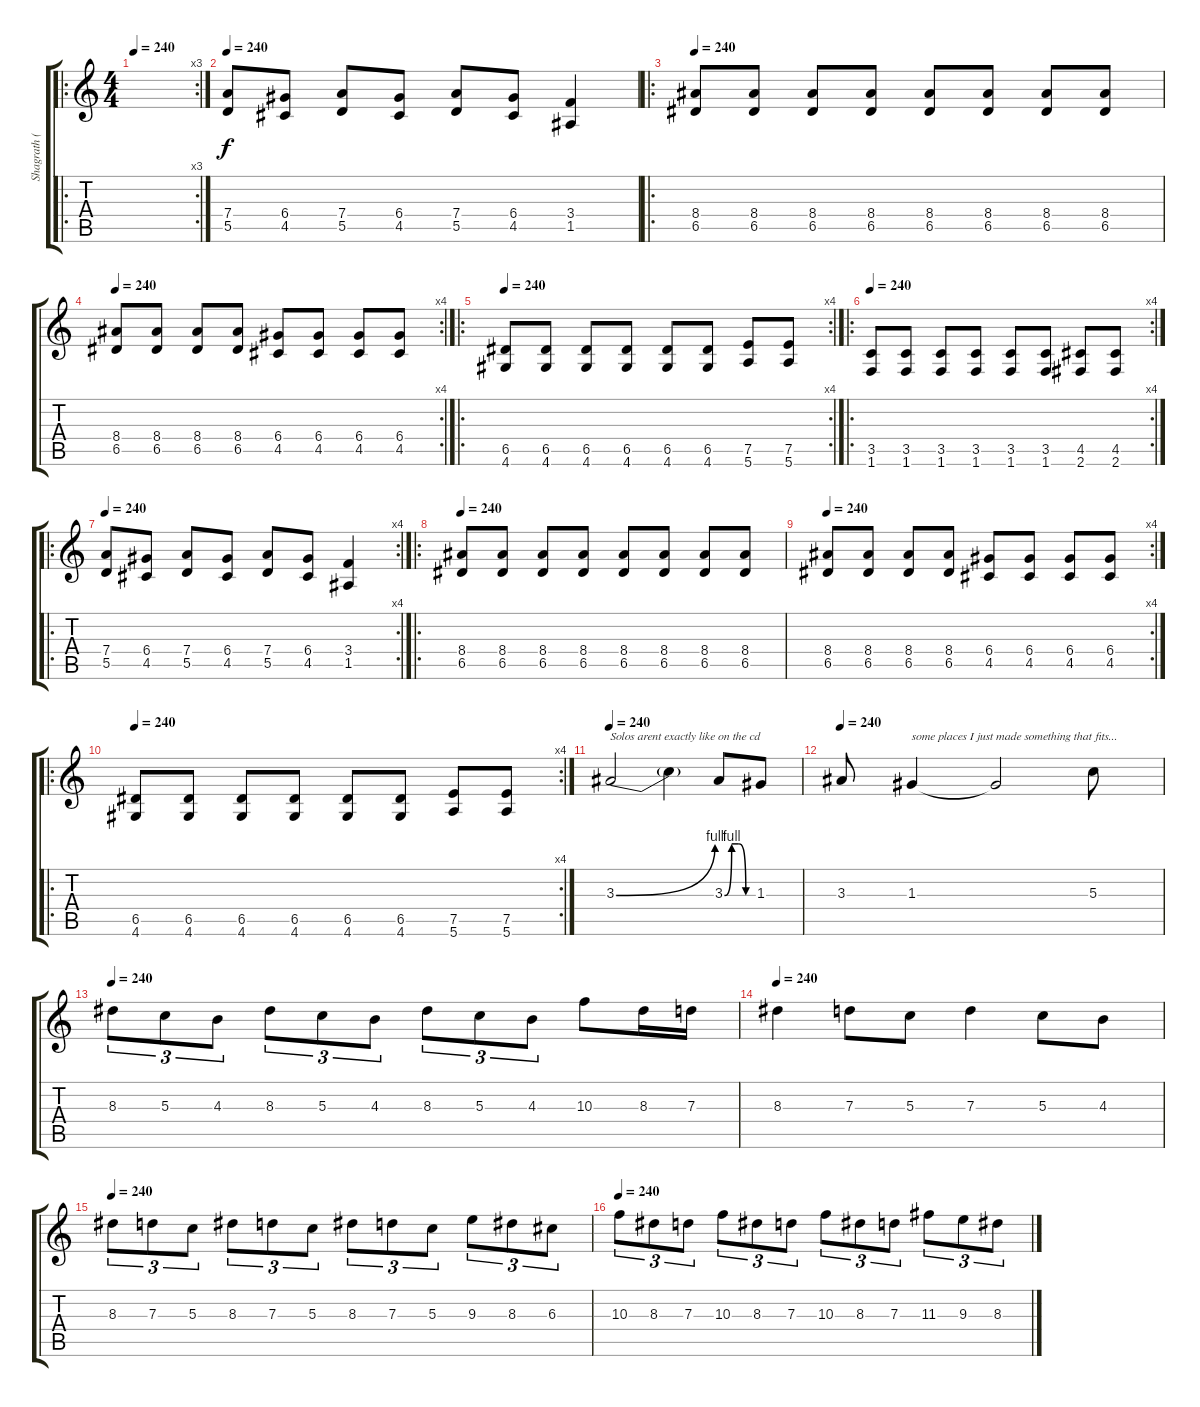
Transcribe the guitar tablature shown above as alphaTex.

\track ("Shagrath (lead Guitar)" "Shagrath (") {instrument distortionguitar}
\staff {score tabs}
\tuning (E4 B3 G3 D3 A2 E2) {hide}
\ro
\rc 3
\ts (4 4)
\tempo 240
\clef g2
\ks c
|
\tempo 240
(7.4 5.5).8 (6.4 4.5).8 (7.4 5.5).8 (6.4 4.5).8 (7.4 5.5).8 (6.4 4.5).8 (3.4 1.5).4 |
\ro
\tempo 240
(8.4 6.5).8 (8.4 6.5).8 (8.4 6.5).8 (8.4 6.5).8 (8.4 6.5).8 (8.4 6.5).8 (8.4 6.5).8 (8.4 6.5).8 |
\rc 4
\tempo 240
(8.4 6.5).8 (8.4 6.5).8 (8.4 6.5).8 (8.4 6.5).8 (6.4 4.5).8 (6.4 4.5).8 (6.4 4.5).8 (6.4 4.5).8 |
\ro
\rc 4
\tempo 240
(6.5 4.6).8 (6.5 4.6).8 (6.5 4.6).8 (6.5 4.6).8 (6.5 4.6).8 (6.5 4.6).8 (7.5 5.6).8 (7.5 5.6).8 |
\ro
\rc 4
\tempo 240
(3.5 1.6).8 (3.5 1.6).8 (3.5 1.6).8 (3.5 1.6).8 (3.5 1.6).8 (3.5 1.6).8 (4.5 2.6).8 (4.5 2.6).8 |
\ro
\rc 4
\tempo 240
(7.4 5.5).8 (6.4 4.5).8 (7.4 5.5).8 (6.4 4.5).8 (7.4 5.5).8 (6.4 4.5).8 (3.4 1.5).4 |
\ro
\tempo 240
(8.4 6.5).8 (8.4 6.5).8 (8.4 6.5).8 (8.4 6.5).8 (8.4 6.5).8 (8.4 6.5).8 (8.4 6.5).8 (8.4 6.5).8 |
\rc 4
\tempo 240
(8.4 6.5).8 (8.4 6.5).8 (8.4 6.5).8 (8.4 6.5).8 (6.4 4.5).8 (6.4 4.5).8 (6.4 4.5).8 (6.4 4.5).8 |
\ro
\rc 4
\tempo 240
(6.5 4.6).8 (6.5 4.6).8 (6.5 4.6).8 (6.5 4.6).8 (6.5 4.6).8 (6.5 4.6).8 (7.5 5.6).8 (7.5 5.6).8 |
\tempo 240
3.3{be (bend 0 0 60 4)}.2{txt "Solos arent exactly like on the cd"} 3.3{t}.4 3.3{be (custom 0 0 15 4 30 4 45 0 60 0)}.8 1.3.8 |
\tempo 240
3.3.8 1.3.4{txt "some places I just made something that fits..."} 1.3{t}.2 5.3.8 |
\tempo 240
8.3.8{tu (3 2)} 5.3.8{tu (3 2)} 4.3.8{tu (3 2)} 8.3.8{tu (3 2)} 5.3.8{tu (3 2)} 4.3.8{tu (3 2)} 8.3.8{tu (3 2)} 5.3.8{tu (3 2)} 4.3.8{tu (3 2)} 10.3.8 8.3.16 7.3.16 |
\tempo 240
8.3.4 7.3.8 5.3.8 7.3.4 5.3.8 4.3.8 |
\tempo 240
8.3.8{tu (3 2)} 7.3.8{tu (3 2)} 5.3.8{tu (3 2)} 8.3.8{tu (3 2)} 7.3.8{tu (3 2)} 5.3.8{tu (3 2)} 8.3.8{tu (3 2)} 7.3.8{tu (3 2)} 5.3.8{tu (3 2)} 9.3.8{tu (3 2)} 8.3.8{tu (3 2)} 6.3.8{tu (3 2)} |
\tempo 240
10.3.8{tu (3 2)} 8.3.8{tu (3 2)} 7.3.8{tu (3 2)} 10.3.8{tu (3 2)} 8.3.8{tu (3 2)} 7.3.8{tu (3 2)} 10.3.8{tu (3 2)} 8.3.8{tu (3 2)} 7.3.8{tu (3 2)} 11.3.8{tu (3 2)} 9.3.8{tu (3 2)} 8.3.8{tu (3 2)}
